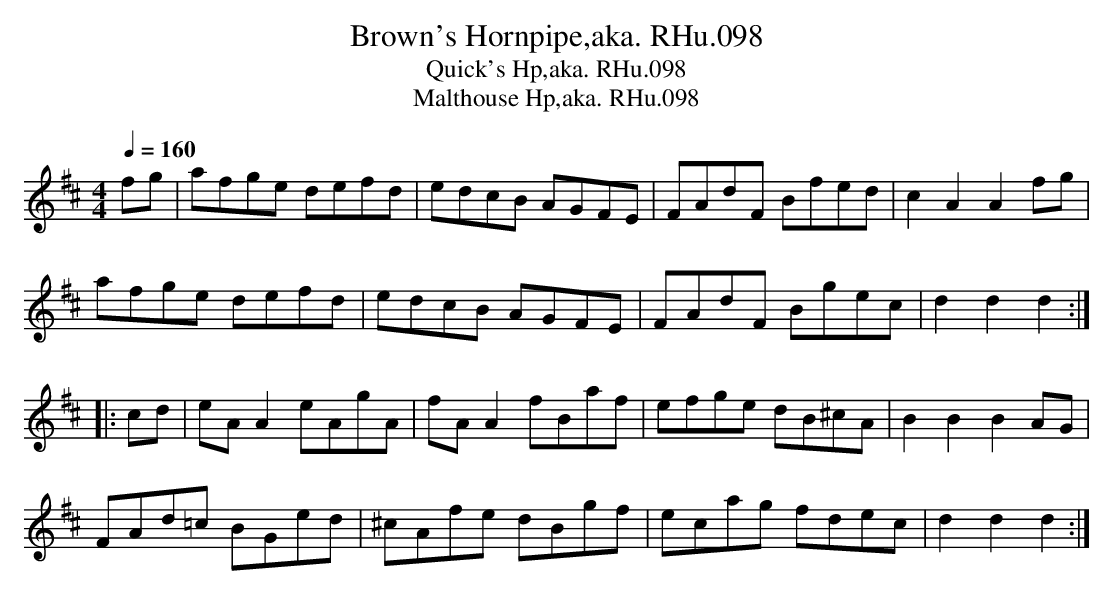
X:1
T:Brown's Hornpipe,aka. RHu.098
T:Quick's Hp,aka. RHu.098
T:Malthouse Hp,aka. RHu.098
L:1/8
M:4/4
Q:1/4=160
K:D
fg|afge defd|edcB AGFE|FAdF Bfed|c2A2A2 fg|!
afge defd|edcB AGFE|FAdF Bgec|d2d2d2::!
cd|eAA2 eAgA|fAA2 fBaf|efge dB^cA|B2B2B2AG |!
FAd=c BGed|^cAfe dBgf|ecag fdec|d2d2d2:|
